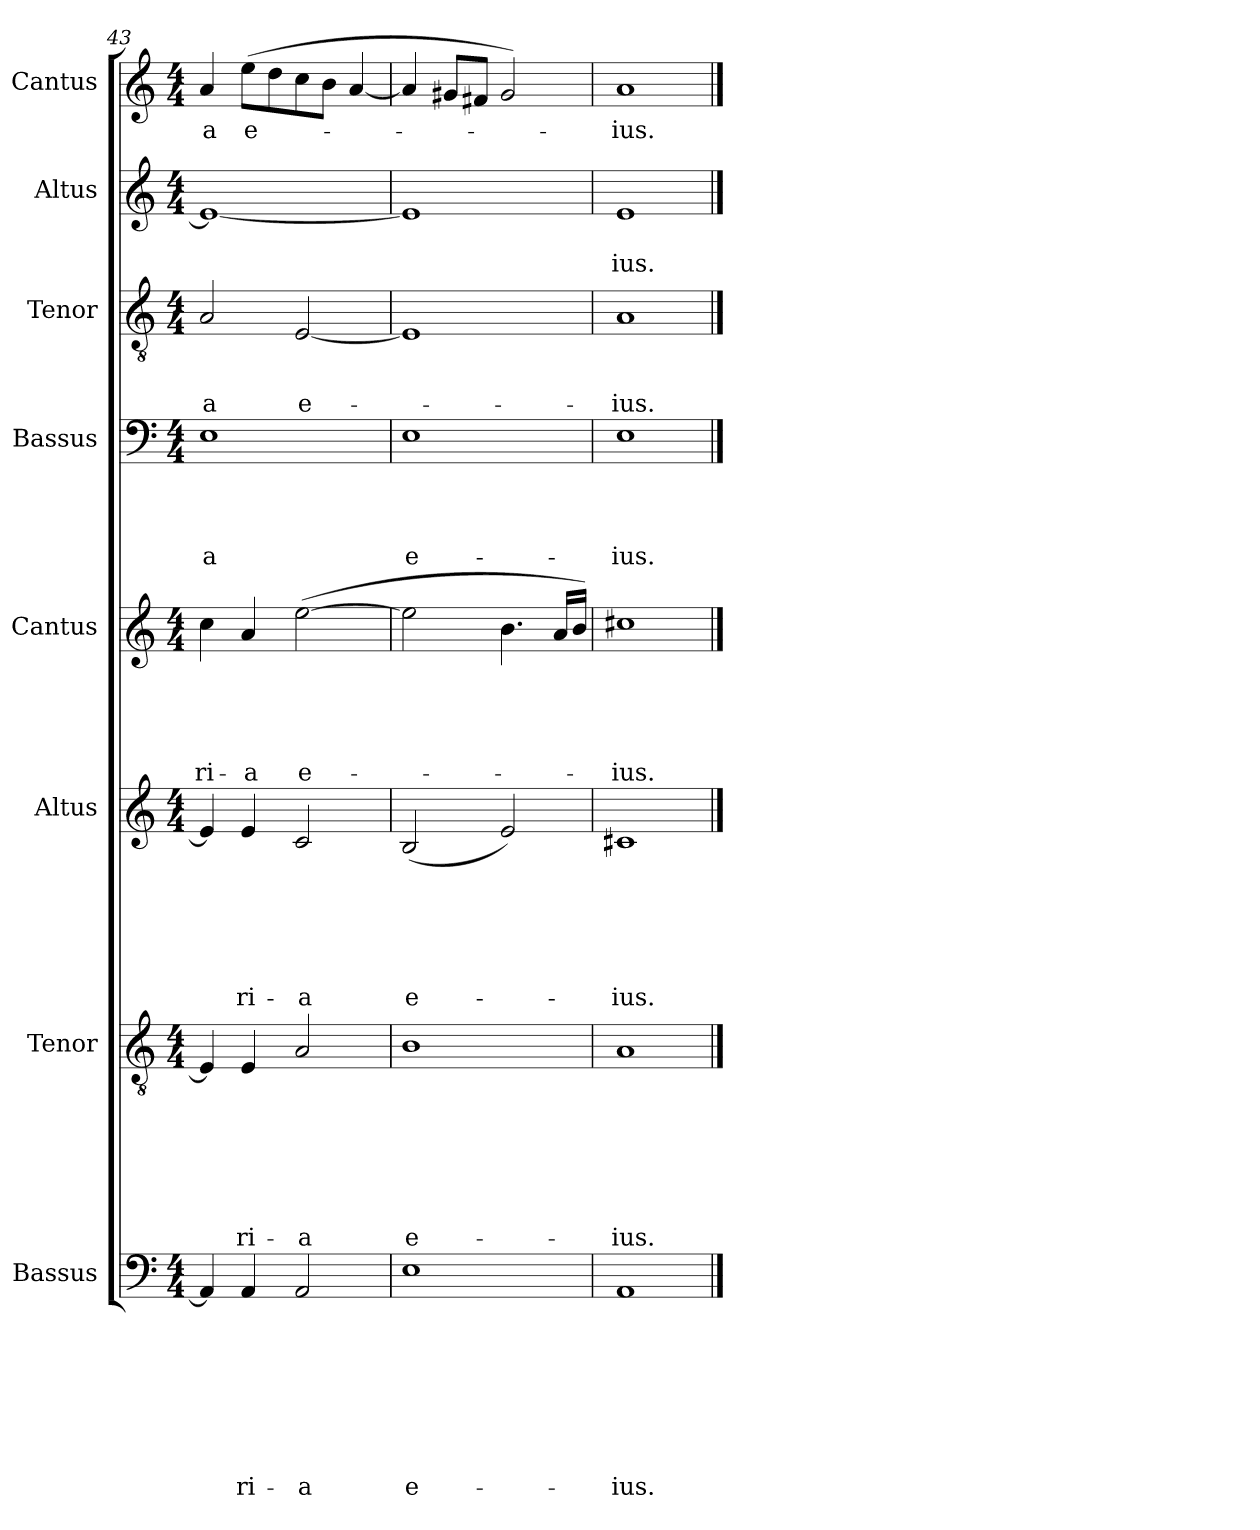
**kern	**text	**text	**text	**text	**text	**text	**text	**text	**kern	**text	**text	**text	**text	**text	**text	**text	**kern	**text	**text	**text	**text	**text	**text	**kern	**text	**text	**text	**text	**text	**kern	**text	**text	**text	**text	**kern	**text	**text	**text	**kern	**text	**text	**kern	**text
*part8	*part8	*part8	*part8	*part8	*part8	*part8	*part8	*part8	*part7	*part7	*part7	*part7	*part7	*part7	*part7	*part7	*part6	*part6	*part6	*part6	*part6	*part6	*part6	*part5	*part5	*part5	*part5	*part5	*part5	*part4	*part4	*part4	*part4	*part4	*part3	*part3	*part3	*part3	*part2	*part2	*part2	*part1	*part1
*staff8	*staff8	*staff8	*staff8	*staff8	*staff8	*staff8	*staff8	*staff8	*staff7	*staff7	*staff7	*staff7	*staff7	*staff7	*staff7	*staff7	*staff6	*staff6	*staff6	*staff6	*staff6	*staff6	*staff6	*staff5	*staff5	*staff5	*staff5	*staff5	*staff5	*staff4	*staff4	*staff4	*staff4	*staff4	*staff3	*staff3	*staff3	*staff3	*staff2	*staff2	*staff2	*staff1	*staff1
*I"Bassus	*	*	*	*	*	*	*	*	*I"Tenor	*	*	*	*	*	*	*	*I"Altus	*	*	*	*	*	*	*I"Cantus	*	*	*	*	*	*I"Bassus	*	*	*	*	*I"Tenor	*	*	*	*I"Altus	*	*	*I"Cantus	*
*clefF4	*	*	*	*	*	*	*	*	*clefGv2	*	*	*	*	*	*	*	*clefG2	*	*	*	*	*	*	*clefG2	*	*	*	*	*	*clefF4	*	*	*	*	*clefGv2	*	*	*	*clefG2	*	*	*clefG2	*
*k[]	*	*	*	*	*	*	*	*	*k[]	*	*	*	*	*	*	*	*k[]	*	*	*	*	*	*	*k[]	*	*	*	*	*	*k[]	*	*	*	*	*k[]	*	*	*	*k[]	*	*	*k[]	*
*C:	*	*	*	*	*	*	*	*	*C:	*	*	*	*	*	*	*	*C:	*	*	*	*	*	*	*C:	*	*	*	*	*	*C:	*	*	*	*	*C:	*	*	*	*C:	*	*	*C:	*
*M4/4	*	*	*	*	*	*	*	*	*M4/4	*	*	*	*	*	*	*	*M4/4	*	*	*	*	*	*	*M4/4	*	*	*	*	*	*M4/4	*	*	*	*	*M4/4	*	*	*	*M4/4	*	*	*M4/4	*
=43	=43	=43	=43	=43	=43	=43	=43	=43	=43	=43	=43	=43	=43	=43	=43	=43	=43	=43	=43	=43	=43	=43	=43	=43	=43	=43	=43	=43	=43	=43	=43	=43	=43	=43	=43	=43	=43	=43	=43	=43	=43	=43	=43
!	!	!	!	!	!	!	!	!	!	!	!	!	!	!	!	!	!	!	!	!	!	!	!	!	!	!	!	!	!LO:LY:b	!	!	!	!	!LO:LY:b:rj	!	!	!	!LO:LY:b	!	!	!	!	!LO:LY:b
4AA/]	.	.	.	.	.	.	.	.	4E/]	.	.	.	.	.	.	.	4e/]	.	.	.	.	.	.	4cc\	.	.	.	.	-ri-	1E	.	.	.	-a	2A/	.	.	-a	1e_	.	.	4a/	-a
!	!	!	!	!	!	!	!	!LO:LY:b	!	!	!	!	!	!	!	!LO:LY:b	!	!	!	!	!	!	!LO:LY:b	!	!	!	!	!	!LO:LY:b	!	!	!	!	!	!	!	!	!	!	!	!	!	!LO:LY:b:rj
4AA/	.	.	.	.	.	.	.	-ri-	4E/	.	.	.	.	.	.	-ri-	4e/	.	.	.	.	.	-ri-	4a/	.	.	.	.	-a	.	.	.	.	.	.	.	.	.	.	.	.	(>8ee\L	e-
.	.	.	.	.	.	.	.	.	.	.	.	.	.	.	.	.	.	.	.	.	.	.	.	.	.	.	.	.	.	.	.	.	.	.	.	.	.	.	.	.	.	8dd\	.
!	!	!	!	!	!	!	!	!LO:LY:b	!	!	!	!	!	!	!	!LO:LY:b	!	!	!	!	!	!	!LO:LY:b	!	!	!	!	!	!LO:LY:b:rj	!	!	!	!	!	!	!	!	!LO:LY:b:rj	!	!	!	!	!
2AA/	.	.	.	.	.	.	.	-a	2A/	.	.	.	.	.	.	-a	2c/	.	.	.	.	.	-a	(>[>2ee\	.	.	.	.	e-	.	.	.	.	.	[<2E/	.	.	e-	.	.	.	8cc\	.
.	.	.	.	.	.	.	.	.	.	.	.	.	.	.	.	.	.	.	.	.	.	.	.	.	.	.	.	.	.	.	.	.	.	.	.	.	.	.	.	.	.	8b\J	.
.	.	.	.	.	.	.	.	.	.	.	.	.	.	.	.	.	.	.	.	.	.	.	.	.	.	.	.	.	.	.	.	.	.	.	.	.	.	.	.	.	.	[<4a/	.
=44	=44	=44	=44	=44	=44	=44	=44	=44	=44	=44	=44	=44	=44	=44	=44	=44	=44	=44	=44	=44	=44	=44	=44	=44	=44	=44	=44	=44	=44	=44	=44	=44	=44	=44	=44	=44	=44	=44	=44	=44	=44	=44	=44
!	!	!	!	!	!	!	!	!LO:LY:b:rj	!	!	!	!	!	!	!	!LO:LY:b:rj	!	!	!	!	!	!	!LO:LY:b:rj	!	!	!	!	!	!	!	!	!	!	!LO:LY:b:rj	!	!	!	!	!	!	!	!	!
1E	.	.	.	.	.	.	.	e-	1B	.	.	.	.	.	.	e-	(<2B/	.	.	.	.	.	e-	2ee\]	.	.	.	.	.	1E	.	.	.	e-	1E]	.	.	.	1e]	.	.	4a/]	.
.	.	.	.	.	.	.	.	.	.	.	.	.	.	.	.	.	.	.	.	.	.	.	.	.	.	.	.	.	.	.	.	.	.	.	.	.	.	.	.	.	.	8g#X/L	.
.	.	.	.	.	.	.	.	.	.	.	.	.	.	.	.	.	.	.	.	.	.	.	.	.	.	.	.	.	.	.	.	.	.	.	.	.	.	.	.	.	.	8f#X/J	.
.	.	.	.	.	.	.	.	.	.	.	.	.	.	.	.	.	2e/)	.	.	.	.	.	.	4.b\	.	.	.	.	.	.	.	.	.	.	.	.	.	.	.	.	.	2g#/)	.
.	.	.	.	.	.	.	.	.	.	.	.	.	.	.	.	.	.	.	.	.	.	.	.	16a/LL	.	.	.	.	.	.	.	.	.	.	.	.	.	.	.	.	.	.	.
.	.	.	.	.	.	.	.	.	.	.	.	.	.	.	.	.	.	.	.	.	.	.	.	16b/JJ)	.	.	.	.	.	.	.	.	.	.	.	.	.	.	.	.	.	.	.
=45	=45	=45	=45	=45	=45	=45	=45	=45	=45	=45	=45	=45	=45	=45	=45	=45	=45	=45	=45	=45	=45	=45	=45	=45	=45	=45	=45	=45	=45	=45	=45	=45	=45	=45	=45	=45	=45	=45	=45	=45	=45	=45	=45
!	!	!	!	!	!	!	!	!LO:LY:b	!	!	!	!	!	!	!	!LO:LY:b	!	!	!	!	!	!	!LO:LY:b	!	!	!	!	!	!LO:LY:b	!	!	!	!	!LO:LY:b	!	!	!	!LO:LY:b	!	!	!LO:LY:b	!	!LO:LY:b
1AA	.	.	.	.	.	.	.	-ius.	1A	.	.	.	.	.	.	-ius.	1c#X	.	.	.	.	.	-ius.	1cc#X	.	.	.	.	-ius.	1E	.	.	.	-ius.	1A	.	.	-ius.	1e	.	-ius.	1a	-ius.
==	==	==	==	==	==	==	==	==	==	==	==	==	==	==	==	==	==	==	==	==	==	==	==	==	==	==	==	==	==	==	==	==	==	==	==	==	==	==	==	==	==	==	==
*-	*-	*-	*-	*-	*-	*-	*-	*-	*-	*-	*-	*-	*-	*-	*-	*-	*-	*-	*-	*-	*-	*-	*-	*-	*-	*-	*-	*-	*-	*-	*-	*-	*-	*-	*-	*-	*-	*-	*-	*-	*-	*-	*-
